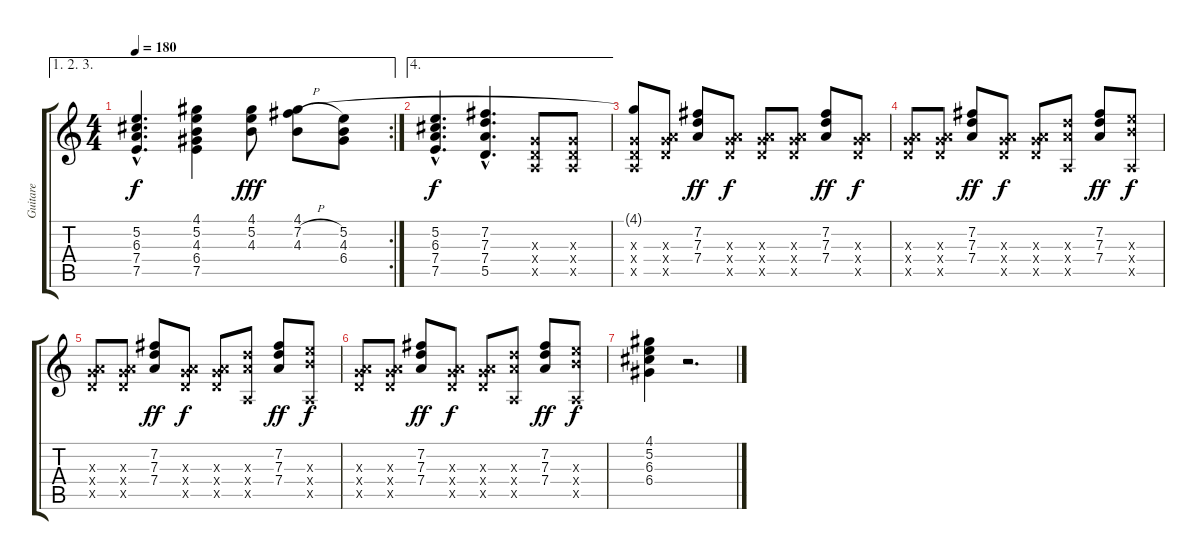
\track ("Guitare" "Guitare") {instrument distortionguitar}
\staff {score tabs}
\tuning (E4 B3 G3 D3 A2 E2) {hide}
\ae (1 2 3)
\rc 2
\ts (4 4)
\tempo 180
\clef g2
\ks c
(5.2{hac} 6.3{hac} 7.4{hac} 7.5{hac}).4{d dy f} (4.1 5.2 4.3 6.4 7.5).4 (4.1 5.2 4.3).8{dy fff} (4.1 7.2{h} 4.3).8 (5.2 4.3 6.4).8 |
\ae 4
(5.2{hac} 6.3{hac} 7.4{hac} 7.5{hac}).4{d dy f} (7.2{hac} 7.3{hac} 7.4{hac} 5.5{hac}).4{d} (0.3{x} 0.4{x} 0.5{x}).8 (0.3{x} 0.4{x} 0.5{x}).8 |
(4.1{t} 0.3{x} 0.4{x} 0.5{x}).8 (0.3{x} 7.4{x} 5.5{x}).8 (7.2 7.3 7.4).8{dy ff} (0.3{x} 7.4{x} 5.5{x}).8{dy f} (0.3{x} 7.4{x} 5.5{x}).8 (0.3{x} 7.4{x} 5.5{x}).8 (7.2 7.3 7.4).8{dy ff} (0.3{x} 7.4{x} 5.5{x}).8{dy f} |
(0.3{x} 7.4{x} 5.5{x}).8 (0.3{x} 7.4{x} 5.5{x}).8 (7.2 7.3 7.4).8{dy ff} (0.3{x} 7.4{x} 5.5{x}).8{dy f} (0.3{x} 7.4{x} 5.5{x}).8 (7.3{x} 7.4{x} 0.5{x}).8 (7.2 7.3 7.4).8{dy ff} (9.3{x} 9.4{x} 0.5{x}).8{dy f} |
(0.3{x} 7.4{x} 5.5{x}).8 (0.3{x} 7.4{x} 5.5{x}).8 (7.2 7.3 7.4).8{dy ff} (0.3{x} 7.4{x} 5.5{x}).8{dy f} (0.3{x} 7.4{x} 5.5{x}).8 (7.3{x} 7.4{x} 0.5{x}).8 (7.2 7.3 7.4).8{dy ff} (9.3{x} 9.4{x} 0.5{x}).8{dy f} |
(0.3{x} 7.4{x} 5.5{x}).8 (0.3{x} 7.4{x} 5.5{x}).8 (7.2 7.3 7.4).8{dy ff} (0.3{x} 7.4{x} 5.5{x}).8{dy f} (0.3{x} 7.4{x} 5.5{x}).8 (7.3{x} 7.4{x} 0.5{x}).8 (7.2 7.3 7.4).8{dy ff} (9.3{x} 9.4{x} 0.5{x}).8{dy f} |
(4.1 5.2 6.3 6.4).4 r.2{d}
